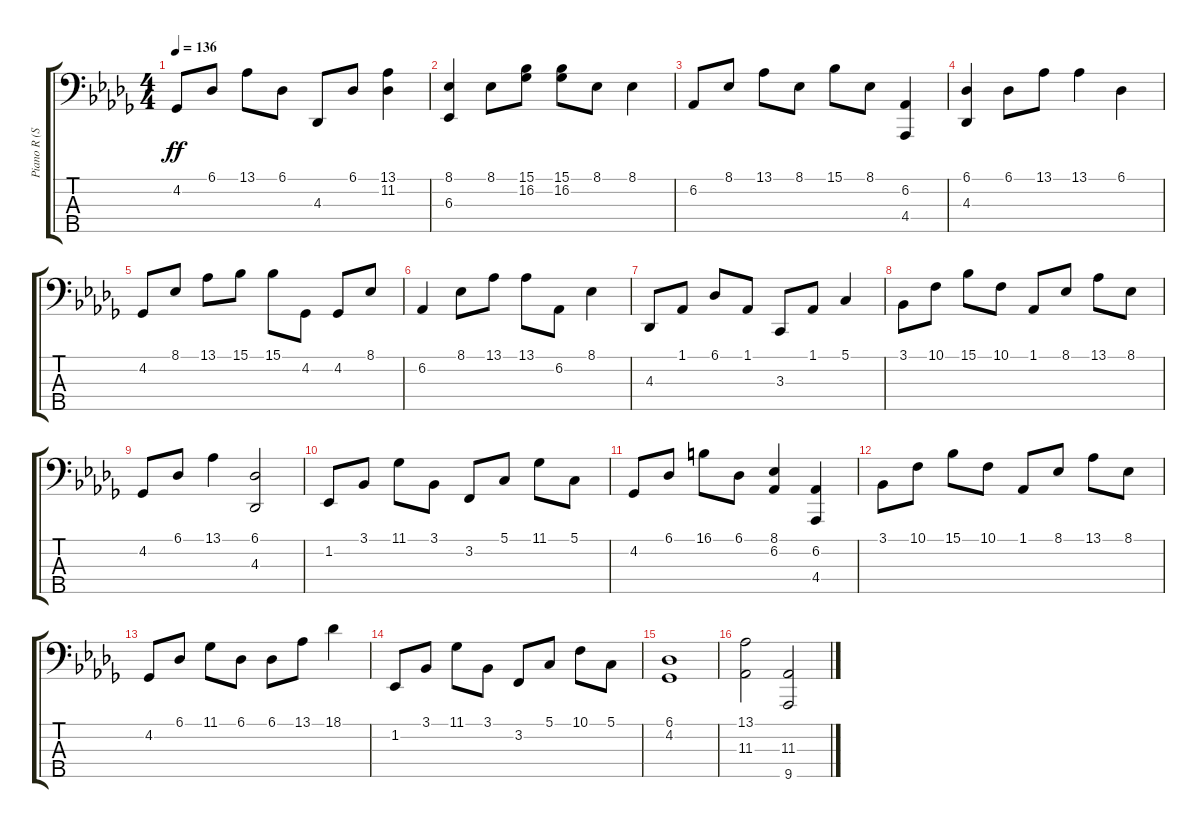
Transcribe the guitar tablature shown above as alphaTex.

\track ("Piano R (Staff 2)" "Piano R (S") {instrument acousticgrandpiano}
\staff {score tabs}
\tuning (G2 D2 A1 E1 B0) {hide}
\ts (4 4)
\tempo 136
\clef f4
\ks db
4.2.8{dy ff} 6.1.8 13.1.8 6.1.8 4.3.8 6.1.8 (13.1 11.2).4 |
(8.1 6.3).4 8.1.8 (15.1 16.2).8 (15.1 16.2).8 8.1.8 8.1.4 |
6.2.8 8.1.8 13.1.8 8.1.8 15.1.8 8.1.8 (6.2 4.4).4 |
(6.1 4.3).4 6.1.8 13.1.8 13.1.4 6.1.4 |
4.2.8 8.1.8 13.1.8 15.1.8 15.1.8 4.2.8 4.2.8 8.1.8 |
6.2.4 8.1.8 13.1.8 13.1.8 6.2.8 8.1.4 |
4.3.8 1.1.8 6.1.8 1.1.8 3.3.8 1.1.8 5.1.4 |
3.1.8 10.1.8 15.1.8 10.1.8 1.1.8 8.1.8 13.1.8 8.1.8 |
4.2.8 6.1.8 13.1.4 (6.1 4.3).2 |
1.2.8 3.1.8 11.1.8 3.1.8 3.2.8 5.1.8 11.1.8 5.1.8 |
4.2.8 6.1.8 16.1.8 6.1.8 (8.1 6.2).4 (6.2 4.4).4 |
3.1.8 10.1.8 15.1.8 10.1.8 1.1.8 8.1.8 13.1.8 8.1.8 |
4.2.8 6.1.8 11.1.8 6.1.8 6.1.8 13.1.8 18.1.4 |
1.2.8 3.1.8 11.1.8 3.1.8 3.2.8 5.1.8 10.1.8 5.1.8 |
(6.1 4.2).1 |
(13.1 11.3).2 (11.3 9.5).2
